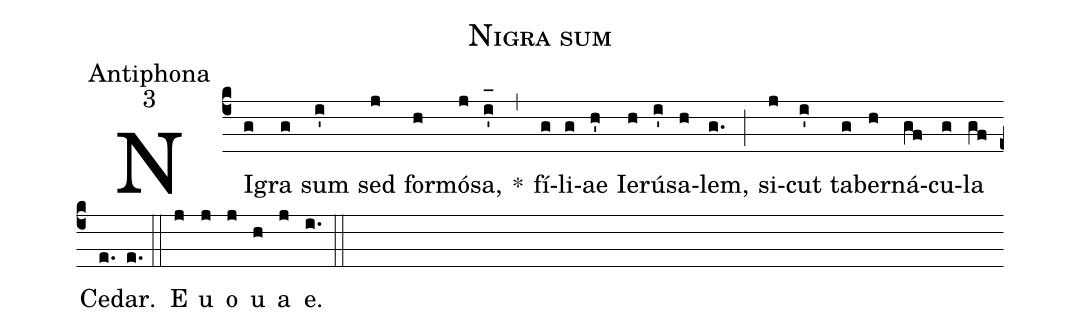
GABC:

name:Nigra sum;
office-part:Antiphona;
mode:3;
%%
(c4) NI(g)gra(g) sum(i') sed(j) for(h)mó(j)sa,(i'_[oh:h]) *(,) fí(g)li(g)ae(h') Ie(h)rú(i')sa(h)lem,(g.) (;) si(j)cut(i') ta(g)ber(h)ná(gf)cu(g)la(gf) Ce(e.)dar.(e.) (::) E(j) u(j) o(j) u(h) a(j) e.(i.) (::)
